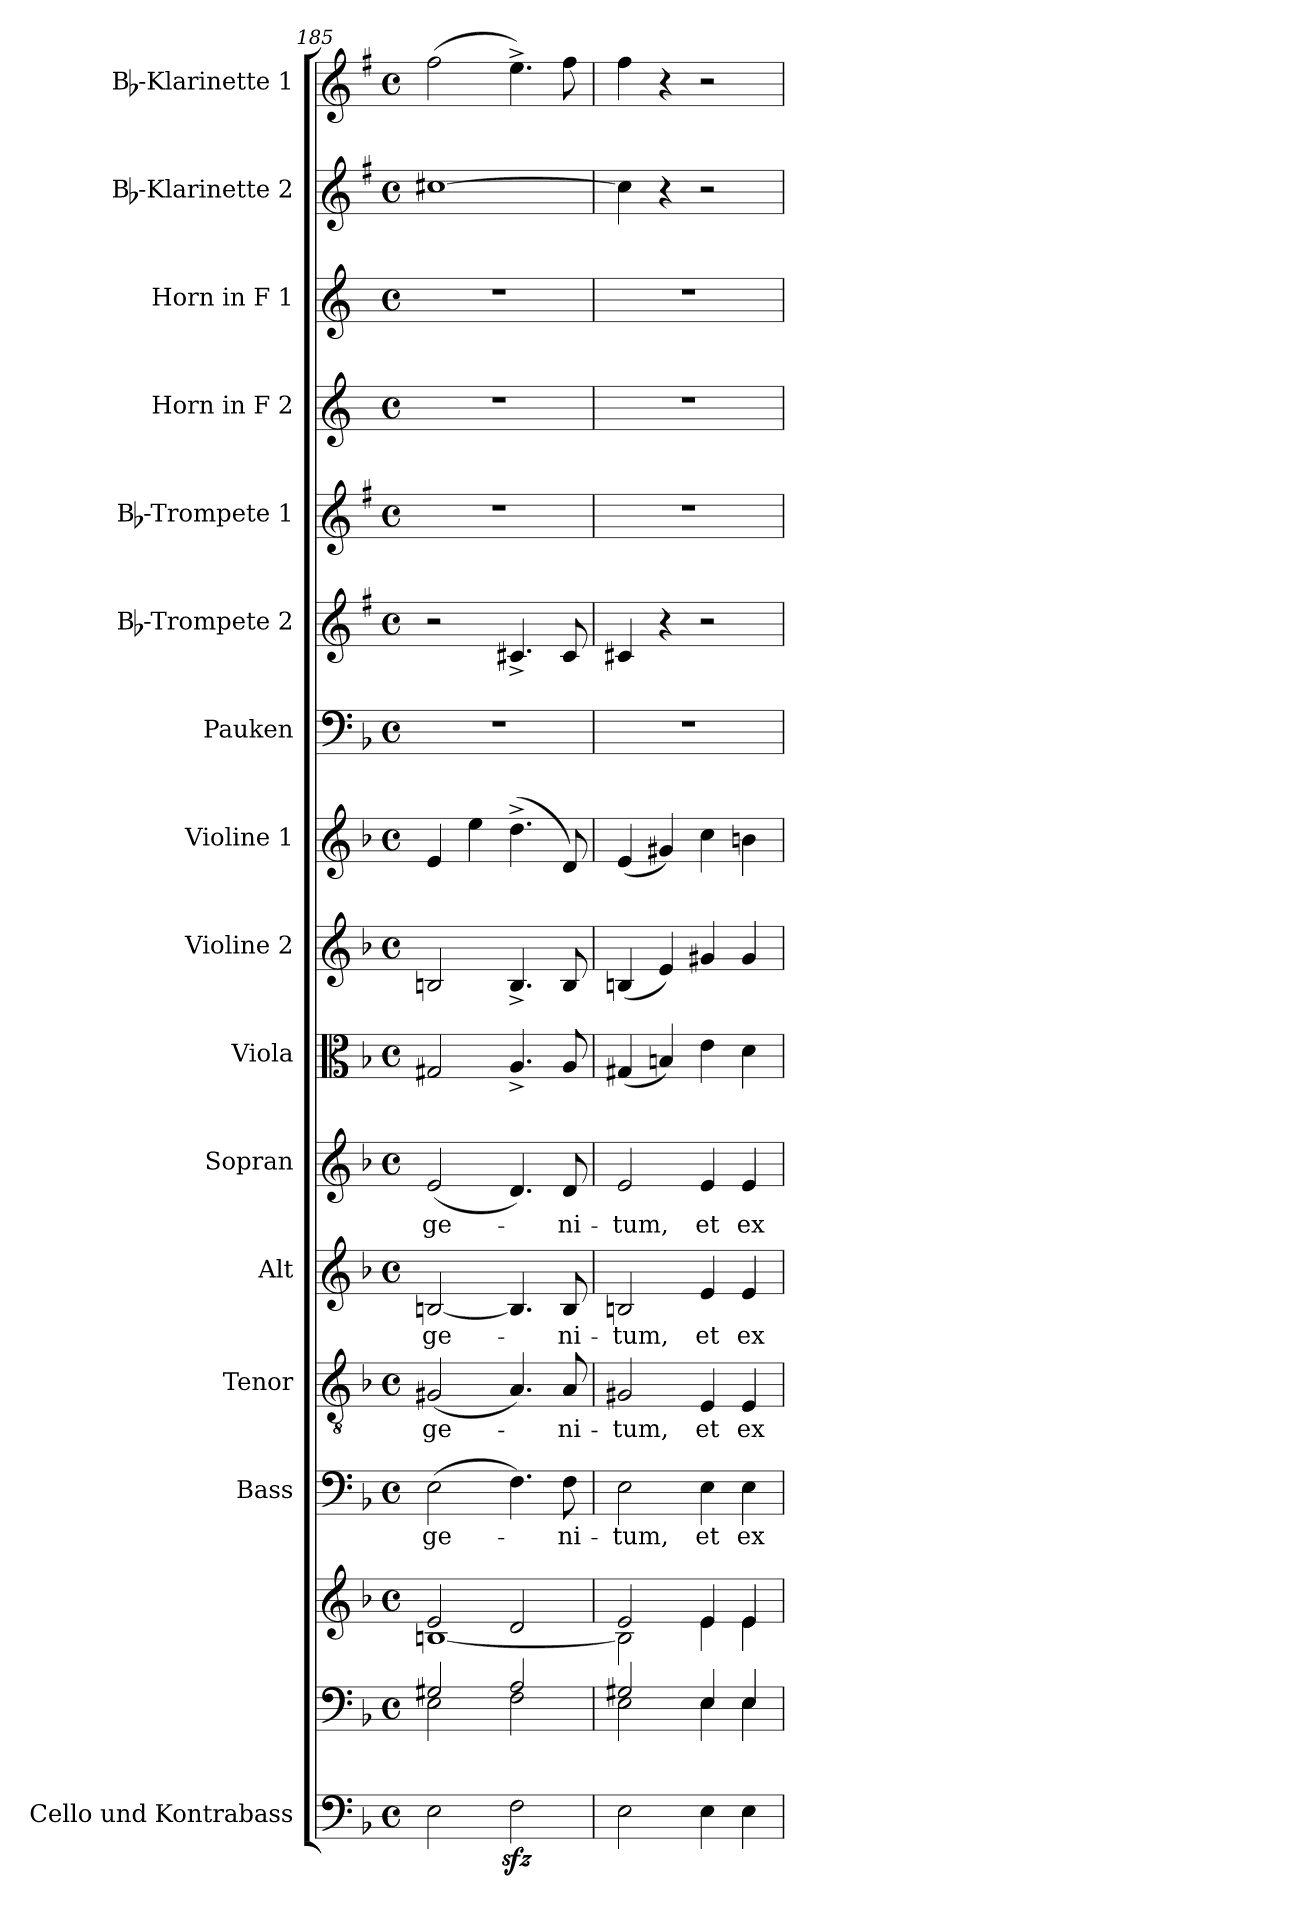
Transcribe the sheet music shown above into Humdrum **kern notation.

**kern	**kern	**kern	**kern	**text	**kern	**text	**kern	**text	**kern	**text	**kern	**kern	**kern	**kern	**kern	**kern	**kern	**kern	**kern	**kern
*part16	*part15	*part15	*part14	*part14	*part13	*part13	*part12	*part12	*part11	*part11	*part10	*part9	*part8	*part7	*part6	*part5	*part4	*part3	*part2	*part1
*staff17	*staff16	*staff15	*staff14	*staff14	*staff13	*staff13	*staff12	*staff12	*staff11	*staff11	*staff10	*staff9	*staff8	*staff7	*staff6	*staff5	*staff4	*staff3	*staff2	*staff1
*I"Cello und Kontrabass	*	*	*I"Bass	*	*I"Tenor	*	*I"Alt	*	*I"Sopran	*	*I"Viola	*I"Violine 2	*I"Violine 1	*I"Pauken	*I"Bb-Trompete 2	*I"Bb-Trompete 1	*I"Horn in F 2	*I"Horn in F 1	*I"Bb-Klarinette 2	*I"Bb-Klarinette 1
*I'Kb.	*	*	*I'B.	*	*I'T.	*	*I'A.	*	*I'S.	*	*I'Vla.	*I'Vl. 2	*I'Vl. 1	*I'Pk.	*I'Bb Trp. 2	*I'Bb Trp. 1	*	*	*I'Bb Kl. 2	*I'Bb Kl. 1
*clefF4	*clefF4	*clefG2	*clefF4	*	*clefGv2	*	*clefG2	*	*clefG2	*	*clefC3	*clefG2	*clefG2	*clefF4	*clefG2	*clefG2	*clefG2	*clefG2	*clefG2	*clefG2
*ITrd7c12	*	*	*	*	*	*	*	*	*	*	*	*	*	*	*ITrd1c2	*ITrd1c2	*ITrd4c7	*ITrd4c7	*ITrd1c2	*ITrd1c2
*k[b-]	*k[b-]	*k[b-]	*k[b-]	*	*k[b-]	*	*k[b-]	*	*k[b-]	*	*k[b-]	*k[b-]	*k[b-]	*k[b-]	*k[b-]	*k[b-]	*k[b-]	*k[b-]	*k[b-]	*k[b-]
*F:	*F:	*F:	*F:	*	*F:	*	*F:	*	*F:	*	*F:	*F:	*F:	*F:	*F:	*F:	*F:	*F:	*F:	*F:
*M4/4	*M4/4	*M4/4	*M4/4	*	*M4/4	*	*M4/4	*	*M4/4	*	*M4/4	*M4/4	*M4/4	*M4/4	*M4/4	*M4/4	*M4/4	*M4/4	*M4/4	*M4/4
*met(c)	*met(c)	*met(c)	*met(c)	*	*met(c)	*	*met(c)	*	*met(c)	*	*met(c)	*met(c)	*met(c)	*met(c)	*met(c)	*met(c)	*met(c)	*met(c)	*met(c)	*met(c)
=185	=185	=185	=185	=185	=185	=185	=185	=185	=185	=185	=185	=185	=185	=185	=185	=185	=185	=185	=185	=185
*	*^	*^	*	*	*	*	*	*	*	*	*	*	*	*	*	*	*	*	*	*
!	!	!	!	!	!	!LO:LY:b	!	!LO:LY:b	!	!LO:LY:b	!	!LO:LY:b	!	!	!	!	!	!	!	!	!	!
2EE\	2G#X/	2E\	2e/	[<1Bn	(>2E\	-ge-	(<2G#X/	-ge-	[2Bn/	-ge-	(<2e/	-ge-	2G#X/	2Bn/	4e/	1r	2r	1r	1r	1r	[1bn	(>2ee\
.	.	.	.	.	.	.	.	.	.	.	.	.	.	.	4ee\	.	.	.	.	.	.	.
2FFzz<\	2A/	2F\	2d/	.	4.F\)	.	4.A/)	.	4.B/]	.	4.d/)	.	4.A^</	4.B^</	(>4.dd^>\	.	4.Bn^>/	.	.	.	.	4.dd^>\)
!	!	!	!	!	!	!LO:LY:b	!	!LO:LY:b	!	!LO:LY:b	!	!LO:LY:b	!	!	!	!	!	!	!	!	!	!
.	.	.	.	.	8F\	-ni-	8A/	-ni-	8B/	-ni-	8d/	-ni-	8A/	8B/	8d/)	.	8B/	.	.	.	.	8ee\
=186	=186	=186	=186	=186	=186	=186	=186	=186	=186	=186	=186	=186	=186	=186	=186	=186	=186	=186	=186	=186	=186	=186
!	!	!	!	!	!	!LO:LY:b	!	!LO:LY:b	!	!LO:LY:b	!	!LO:LY:b	!	!	!	!	!	!	!	!	!	!
2EE\	2G#X/	2E\	2e/	2B\]	2E\	-tum,	2G#X/	-tum,	2Bn/	-tum,	2e/	-tum,	(<4G#X/	(<4Bn/	(<4e/	1r	4Bn/	1r	1r	1r	4b\]	4ee\
.	.	.	.	.	.	.	.	.	.	.	.	.	4Bn/)	4e/)	4g#X/)	.	4r	.	.	.	4r	4r
!	!	!	!	!	!	!LO:LY:b	!	!LO:LY:b	!	!LO:LY:b	!	!LO:LY:b	!	!	!	!	!	!	!	!	!	!
4EE\	4E/	4E\	4e/	4e\	4E\	et	4E/	et	4e/	et	4e/	et	4e\	4g#X/	4cc\	.	2r	.	.	.	2r	2r
!	!	!	!	!	!	!LO:LY:b	!	!LO:LY:b	!	!LO:LY:b	!	!LO:LY:b	!	!	!	!	!	!	!	!	!	!
4EE\	4E/	4E\	4e/	4e\	4E\	ex	4E/	ex	4e/	ex	4e/	ex	4d\	4g#/	4bn\	.	.	.	.	.	.	.
*	*v	*v	*	*	*	*	*	*	*	*	*	*	*	*	*	*	*	*	*	*	*	*
*	*	*v	*v	*	*	*	*	*	*	*	*	*	*	*	*	*	*	*	*	*	*
=	=	=	=	=	=	=	=	=	=	=	=	=	=	=	=	=	=	=	=	=
*-	*-	*-	*-	*-	*-	*-	*-	*-	*-	*-	*-	*-	*-	*-	*-	*-	*-	*-	*-	*-
